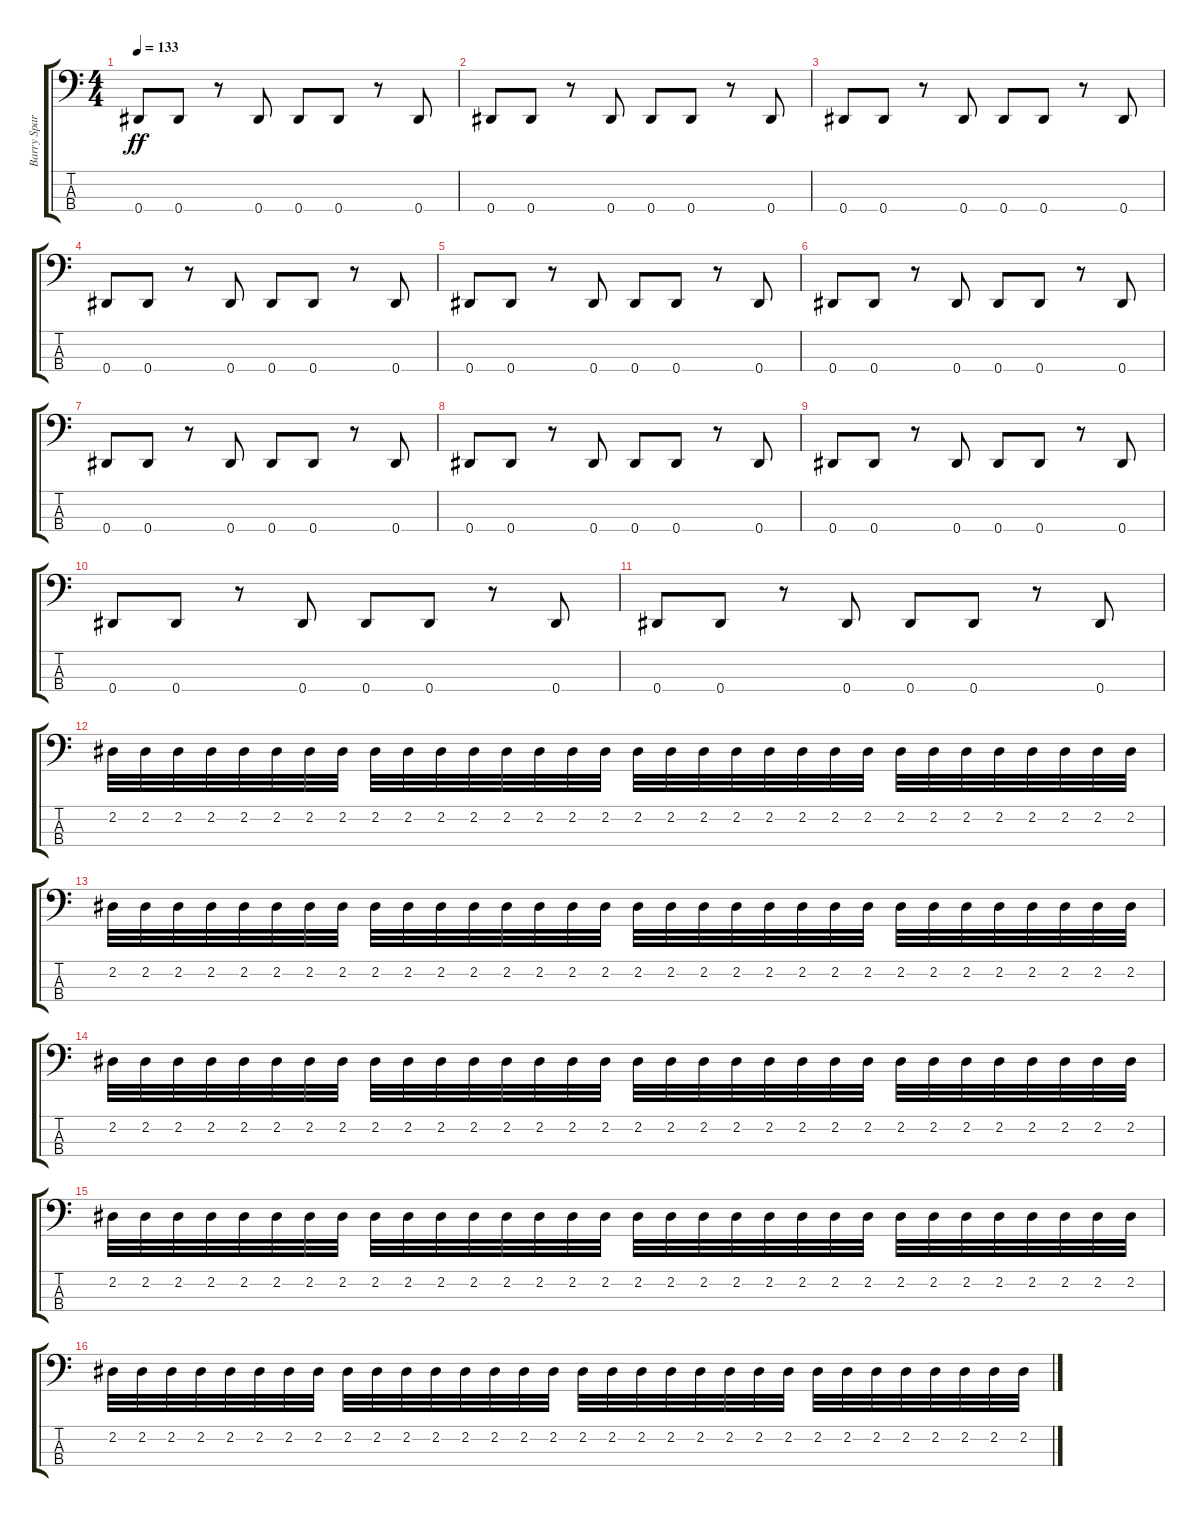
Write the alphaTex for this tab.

\track ("Barry Sparks" "Barry Spar") {instrument electricbasspick}
\staff {score tabs}
\tuning (Gb2 Db2 Ab1 Eb1) {hide}
\ts (4 4)
\tempo 133
\clef f4
\ks c
0.4.8{dy ff} 0.4.8 r.8 0.4.8 0.4.8 0.4.8 r.8 0.4.8 |
0.4.8 0.4.8 r.8 0.4.8 0.4.8 0.4.8 r.8 0.4.8 |
0.4.8 0.4.8 r.8 0.4.8 0.4.8 0.4.8 r.8 0.4.8 |
0.4.8 0.4.8 r.8 0.4.8 0.4.8 0.4.8 r.8 0.4.8 |
0.4.8 0.4.8 r.8 0.4.8 0.4.8 0.4.8 r.8 0.4.8 |
0.4.8 0.4.8 r.8 0.4.8 0.4.8 0.4.8 r.8 0.4.8 |
0.4.8 0.4.8 r.8 0.4.8 0.4.8 0.4.8 r.8 0.4.8 |
0.4.8 0.4.8 r.8 0.4.8 0.4.8 0.4.8 r.8 0.4.8 |
0.4.8 0.4.8 r.8 0.4.8 0.4.8 0.4.8 r.8 0.4.8 |
0.4.8 0.4.8 r.8 0.4.8 0.4.8 0.4.8 r.8 0.4.8 |
0.4.8 0.4.8 r.8 0.4.8 0.4.8 0.4.8 r.8 0.4.8 |
2.2.32 2.2.32 2.2.32 2.2.32 2.2.32 2.2.32 2.2.32 2.2.32 2.2.32 2.2.32 2.2.32 2.2.32 2.2.32 2.2.32 2.2.32 2.2.32 2.2.32 2.2.32 2.2.32 2.2.32 2.2.32 2.2.32 2.2.32 2.2.32 2.2.32 2.2.32 2.2.32 2.2.32 2.2.32 2.2.32 2.2.32 2.2.32 |
2.2.32 2.2.32 2.2.32 2.2.32 2.2.32 2.2.32 2.2.32 2.2.32 2.2.32 2.2.32 2.2.32 2.2.32 2.2.32 2.2.32 2.2.32 2.2.32 2.2.32 2.2.32 2.2.32 2.2.32 2.2.32 2.2.32 2.2.32 2.2.32 2.2.32 2.2.32 2.2.32 2.2.32 2.2.32 2.2.32 2.2.32 2.2.32 |
2.2.32 2.2.32 2.2.32 2.2.32 2.2.32 2.2.32 2.2.32 2.2.32 2.2.32 2.2.32 2.2.32 2.2.32 2.2.32 2.2.32 2.2.32 2.2.32 2.2.32 2.2.32 2.2.32 2.2.32 2.2.32 2.2.32 2.2.32 2.2.32 2.2.32 2.2.32 2.2.32 2.2.32 2.2.32 2.2.32 2.2.32 2.2.32 |
2.2.32 2.2.32 2.2.32 2.2.32 2.2.32 2.2.32 2.2.32 2.2.32 2.2.32 2.2.32 2.2.32 2.2.32 2.2.32 2.2.32 2.2.32 2.2.32 2.2.32 2.2.32 2.2.32 2.2.32 2.2.32 2.2.32 2.2.32 2.2.32 2.2.32 2.2.32 2.2.32 2.2.32 2.2.32 2.2.32 2.2.32 2.2.32 |
2.2.32 2.2.32 2.2.32 2.2.32 2.2.32 2.2.32 2.2.32 2.2.32 2.2.32 2.2.32 2.2.32 2.2.32 2.2.32 2.2.32 2.2.32 2.2.32 2.2.32 2.2.32 2.2.32 2.2.32 2.2.32 2.2.32 2.2.32 2.2.32 2.2.32 2.2.32 2.2.32 2.2.32 2.2.32 2.2.32 2.2.32 2.2.32
